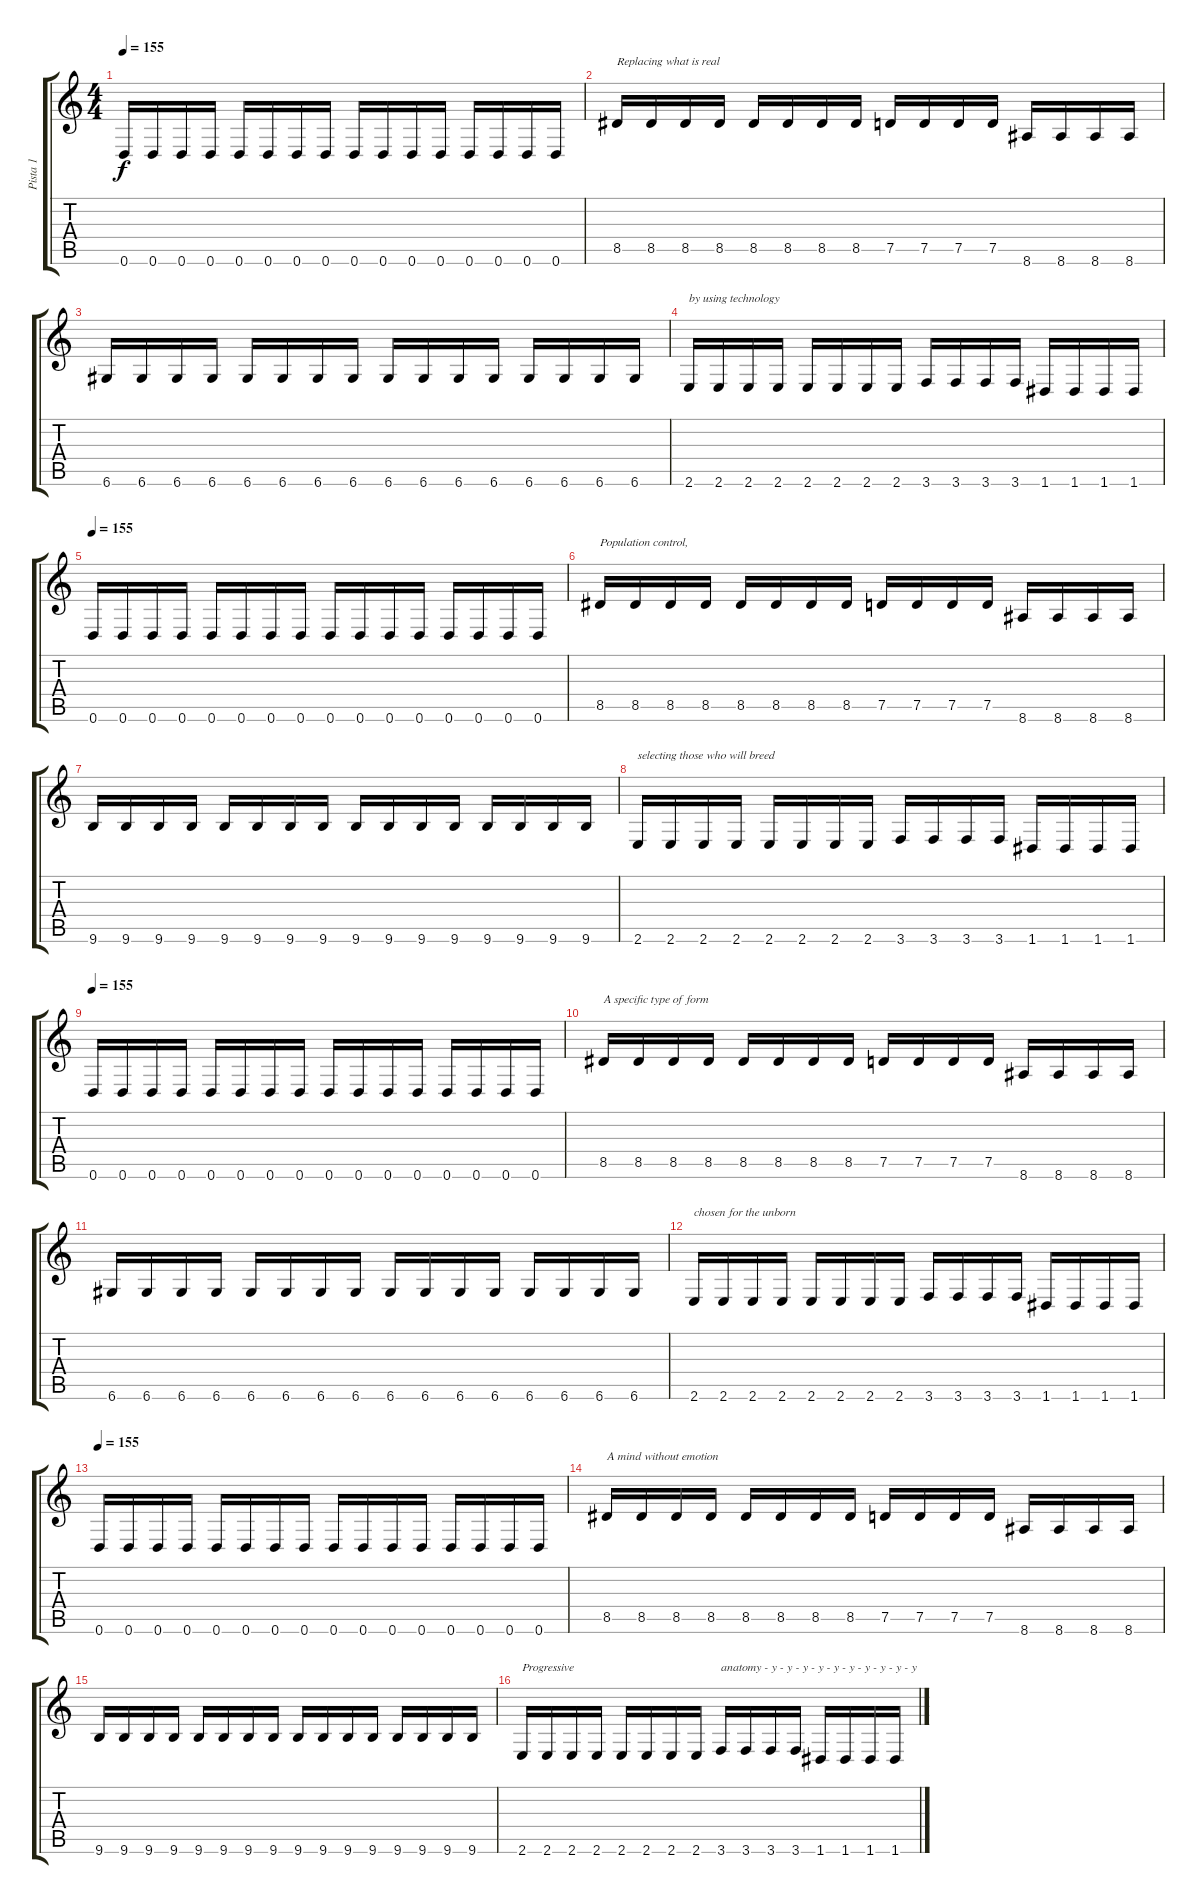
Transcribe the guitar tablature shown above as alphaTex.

\track ("Pista 1" "Pista 1") {instrument distortionguitar}
\staff {score tabs}
\tuning (D4 A3 F3 C3 G2 D2) {hide}
\ts (4 4)
\tempo 155
\clef g2
\ks c
0.6.16{dy f} 0.6.16 0.6.16 0.6.16 0.6.16 0.6.16 0.6.16 0.6.16 0.6.16 0.6.16 0.6.16 0.6.16 0.6.16 0.6.16 0.6.16 0.6.16 |
8.5.16{txt "Replacing what is real"} 8.5.16 8.5.16 8.5.16 8.5.16 8.5.16 8.5.16 8.5.16 7.5.16 7.5.16 7.5.16 7.5.16 8.6.16 8.6.16 8.6.16 8.6.16 |
6.6.16 6.6.16 6.6.16 6.6.16 6.6.16 6.6.16 6.6.16 6.6.16 6.6.16 6.6.16 6.6.16 6.6.16 6.6.16 6.6.16 6.6.16 6.6.16 |
2.6.16{txt "by using technology"} 2.6.16 2.6.16 2.6.16 2.6.16 2.6.16 2.6.16 2.6.16 3.6.16 3.6.16 3.6.16 3.6.16 1.6.16 1.6.16 1.6.16 1.6.16 |
\tempo 155
0.6.16 0.6.16 0.6.16 0.6.16 0.6.16 0.6.16 0.6.16 0.6.16 0.6.16 0.6.16 0.6.16 0.6.16 0.6.16 0.6.16 0.6.16 0.6.16 |
8.5.16{txt "Population control,"} 8.5.16 8.5.16 8.5.16 8.5.16 8.5.16 8.5.16 8.5.16 7.5.16 7.5.16 7.5.16 7.5.16 8.6.16 8.6.16 8.6.16 8.6.16 |
9.6.16 9.6.16 9.6.16 9.6.16 9.6.16 9.6.16 9.6.16 9.6.16 9.6.16 9.6.16 9.6.16 9.6.16 9.6.16 9.6.16 9.6.16 9.6.16 |
2.6.16{txt "selecting those who will breed"} 2.6.16 2.6.16 2.6.16 2.6.16 2.6.16 2.6.16 2.6.16 3.6.16 3.6.16 3.6.16 3.6.16 1.6.16 1.6.16 1.6.16 1.6.16 |
\tempo 155
0.6.16 0.6.16 0.6.16 0.6.16 0.6.16 0.6.16 0.6.16 0.6.16 0.6.16 0.6.16 0.6.16 0.6.16 0.6.16 0.6.16 0.6.16 0.6.16 |
8.5.16{txt "A specific type of form"} 8.5.16 8.5.16 8.5.16 8.5.16 8.5.16 8.5.16 8.5.16 7.5.16 7.5.16 7.5.16 7.5.16 8.6.16 8.6.16 8.6.16 8.6.16 |
6.6.16 6.6.16 6.6.16 6.6.16 6.6.16 6.6.16 6.6.16 6.6.16 6.6.16 6.6.16 6.6.16 6.6.16 6.6.16 6.6.16 6.6.16 6.6.16 |
2.6.16{txt "chosen for the unborn"} 2.6.16 2.6.16 2.6.16 2.6.16 2.6.16 2.6.16 2.6.16 3.6.16 3.6.16 3.6.16 3.6.16 1.6.16 1.6.16 1.6.16 1.6.16 |
\tempo 155
0.6.16 0.6.16 0.6.16 0.6.16 0.6.16 0.6.16 0.6.16 0.6.16 0.6.16 0.6.16 0.6.16 0.6.16 0.6.16 0.6.16 0.6.16 0.6.16 |
8.5.16{txt "A mind without emotion"} 8.5.16 8.5.16 8.5.16 8.5.16 8.5.16 8.5.16 8.5.16 7.5.16 7.5.16 7.5.16 7.5.16 8.6.16 8.6.16 8.6.16 8.6.16 |
9.6.16 9.6.16 9.6.16 9.6.16 9.6.16 9.6.16 9.6.16 9.6.16 9.6.16 9.6.16 9.6.16 9.6.16 9.6.16 9.6.16 9.6.16 9.6.16 |
2.6.16{txt "Progressive "} 2.6.16 2.6.16 2.6.16 2.6.16 2.6.16 2.6.16 2.6.16 3.6.16{txt "anatomy - y - y - y - y - y - y - y - y - y - y "} 3.6.16 3.6.16 3.6.16 1.6.16 1.6.16 1.6.16 1.6.16
